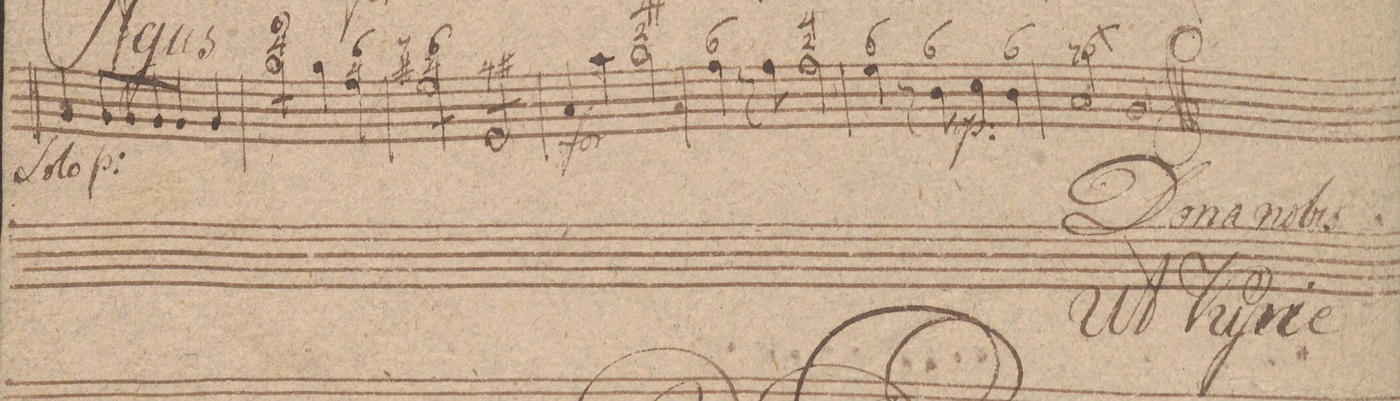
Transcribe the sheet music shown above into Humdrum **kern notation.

**kern	**fba	**dynam
*I"Organo	*	*
*clefF4	*	*
*k[f#c#g#d#]	*	*
*met(c)	*	*
*M4/4	*	*
4BB/	.	.
8BB/L	.	p:
8BB/	.	.
8BB/	.	.
8BB/J	.	.
4BB/	.	.
=9	=9	=9
*tremolo	*	*
8B\L	6 4	.
8B\	.	.
8B\	.	.
8B\J	.	.
4B\	.	.
4A\	6 4	.
=10	=10	=10
.	7 #	.
8G#\L	6 4	.
8G#\	.	.
8G#\	.	.
8G#\J	.	.
8GG#/L	4#	.
8GG#/	.	.
8GG#/	.	.
8GG#/J	.	.
=11	=11	=11
4C#/	.	f
4c#\	.	.
2B\	4+ 2	.
=12	=12	=12
4A\	6	.
8r	.	.
*8\right	*	*
8A\	.	.
2A\	4 2	.
=13	=13	=13
4G#\	6	.
8r	.	.
8D#\	6	.
4E\	.	p
4D#\	6	.
=14	=14	=14
2C#/	7	.
.	6\	.
2BB/	.	.
==	==	==
*-	*-	*-
